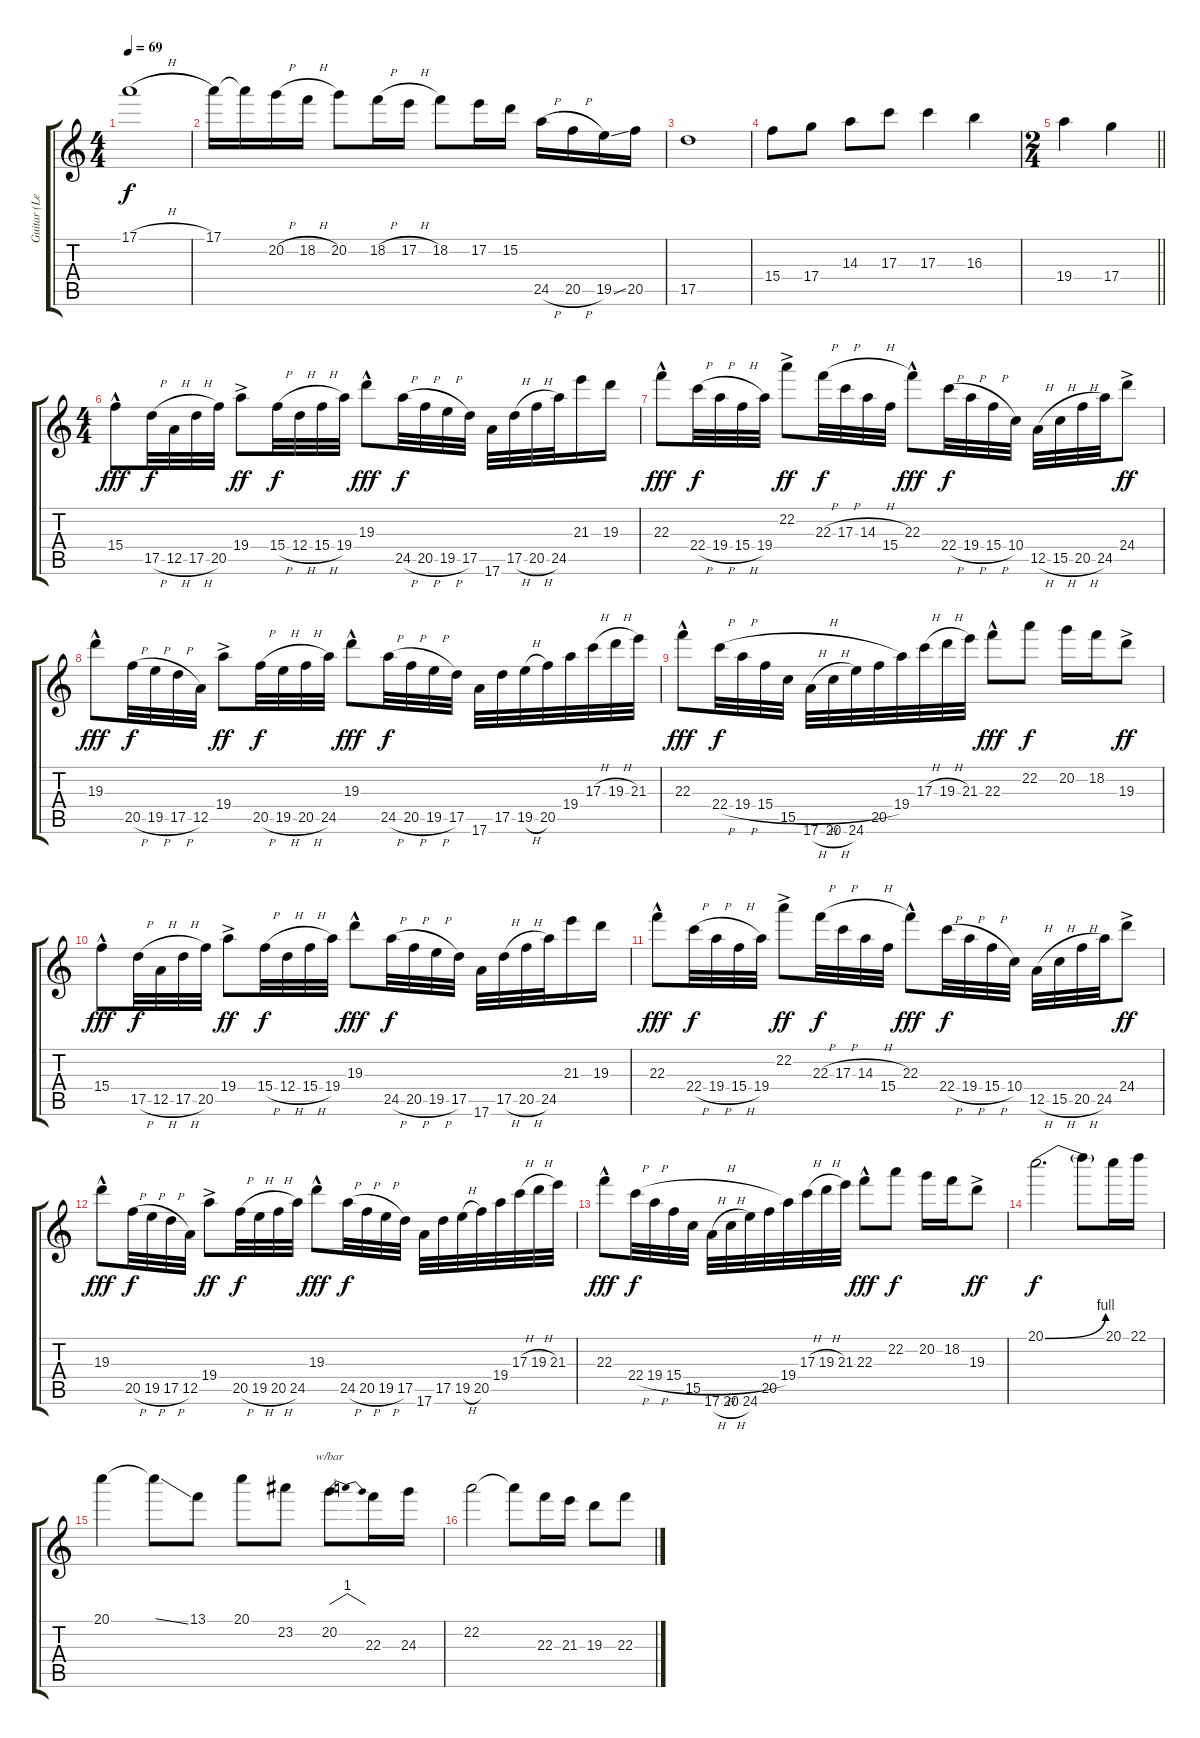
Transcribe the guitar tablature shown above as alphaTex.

\track ("Guitar (Lead)" "Guitar (Le") {instrument overdrivenguitar}
\staff {score tabs}
\tuning (E4 B3 G3 D3 A2 E2) {hide}
\ts (4 4)
\tempo 69
\clef g2
\ks aminor
17.1{h}.1{dy f} |
17.1.16 17.1{t}.16 20.2{h}.16 18.2{h}.16 20.2.8 18.2{h}.16 17.2{h}.16 18.2.8 17.2.16 15.2.16 24.5{h}.16 20.5{h}.16 19.5{ss}.16 20.5.16 |
17.5.1 |
15.4.8 17.4.8 14.3.8 17.3.8 17.3.4 16.3.4 |
\ts (2 4)
\barLineRight lightlight
19.4.4 17.4.4 |
\ts (4 4)
15.4{hac}.8{dy fff} 17.5{h}.32{dy f} 12.5{h}.32 17.5{h}.32 20.5.32 19.4{ac}.8{dy ff} 15.4{h}.32{dy f} 12.4{h}.32 15.4{h}.32 19.4.32 19.3{hac}.8{dy fff} 24.5{h}.32{dy f} 20.5{h}.32 19.5{h}.32 17.5.32 17.6.32 17.5{h}.32 20.5{h}.32 24.5.32 21.3.16 19.3.16 |
22.3{hac}.8{dy fff} 22.4{h}.32{dy f} 19.4{h}.32 15.4{h}.32 19.4.32 22.2{ac}.8{dy ff} 22.3{h}.32{dy f} 17.3{h}.32 14.3{h}.32 15.4.32 22.3{hac}.8{dy fff} 22.4{h}.32{dy f} 19.4{h}.32 15.4{h}.32 10.4.32 12.5{h}.32 15.5{h}.32 20.5{h}.32 24.5.32 24.4{ac}.8{dy ff} |
19.3{hac}.8{dy fff} 20.5{h}.32{dy f} 19.5{h}.32 17.5{h}.32 12.5.32 19.4{ac}.8{dy ff} 20.5{h}.32{dy f} 19.5{h}.32 20.5{h}.32 24.5.32 19.3{hac}.8{dy fff} 24.5{h}.32{dy f} 20.5{h}.32 19.5{h}.32 17.5.32 17.6.32 17.5.32 19.5{h}.32 20.5.32 19.4.32 17.3{h}.32 19.3{h}.32 21.3.32 |
22.3{hac}.8{dy fff} 22.4{h}.32{dy f} 19.4{h}.32 15.4{h}.32 15.5.32 17.6{h}.32 20.6{h}.32 24.6.32 20.5.32 19.4.32 17.3{h}.32 19.3{h}.32 21.3.32 22.3{hac}.8{dy fff} 22.2.8{dy f} 20.2.16 18.2.16 19.3{ac}.8{dy ff} |
15.4{hac}.8{dy fff} 17.5{h}.32{dy f} 12.5{h}.32 17.5{h}.32 20.5.32 19.4{ac}.8{dy ff} 15.4{h}.32{dy f} 12.4{h}.32 15.4{h}.32 19.4.32 19.3{hac}.8{dy fff} 24.5{h}.32{dy f} 20.5{h}.32 19.5{h}.32 17.5.32 17.6.32 17.5{h}.32 20.5{h}.32 24.5.32 21.3.16 19.3.16 |
22.3{hac}.8{dy fff} 22.4{h}.32{dy f} 19.4{h}.32 15.4{h}.32 19.4.32 22.2{ac}.8{dy ff} 22.3{h}.32{dy f} 17.3{h}.32 14.3{h}.32 15.4.32 22.3{hac}.8{dy fff} 22.4{h}.32{dy f} 19.4{h}.32 15.4{h}.32 10.4.32 12.5{h}.32 15.5{h}.32 20.5{h}.32 24.5.32 24.4{ac}.8{dy ff} |
19.3{hac}.8{dy fff} 20.5{h}.32{dy f} 19.5{h}.32 17.5{h}.32 12.5.32 19.4{ac}.8{dy ff} 20.5{h}.32{dy f} 19.5{h}.32 20.5{h}.32 24.5.32 19.3{hac}.8{dy fff} 24.5{h}.32{dy f} 20.5{h}.32 19.5{h}.32 17.5.32 17.6.32 17.5.32 19.5{h}.32 20.5.32 19.4.32 17.3{h}.32 19.3{h}.32 21.3.32 |
22.3{hac}.8{dy fff} 22.4{h}.32{dy f} 19.4{h}.32 15.4{h}.32 15.5.32 17.6{h}.32 20.6{h}.32 24.6.32 20.5.32 19.4.32 17.3{h}.32 19.3{h}.32 21.3.32 22.3{hac}.8{dy fff} 22.2.8{dy f} 20.2.16 18.2.16 19.3{ac}.8{dy ff} |
20.1{be (bend 0 0 60 4)}.2{d dy f} 20.1{t}.8 20.1.16 22.1.16 |
20.1.4 20.1{ss t}.8 13.1.8 20.1.8 23.2.8 20.2.8{tbe (dip default 0 0 22 4 60 0)} 22.3.16 24.3.16 |
22.2.2 22.2{t}.8 22.3.16 21.3.16 19.3.8 22.3.8
